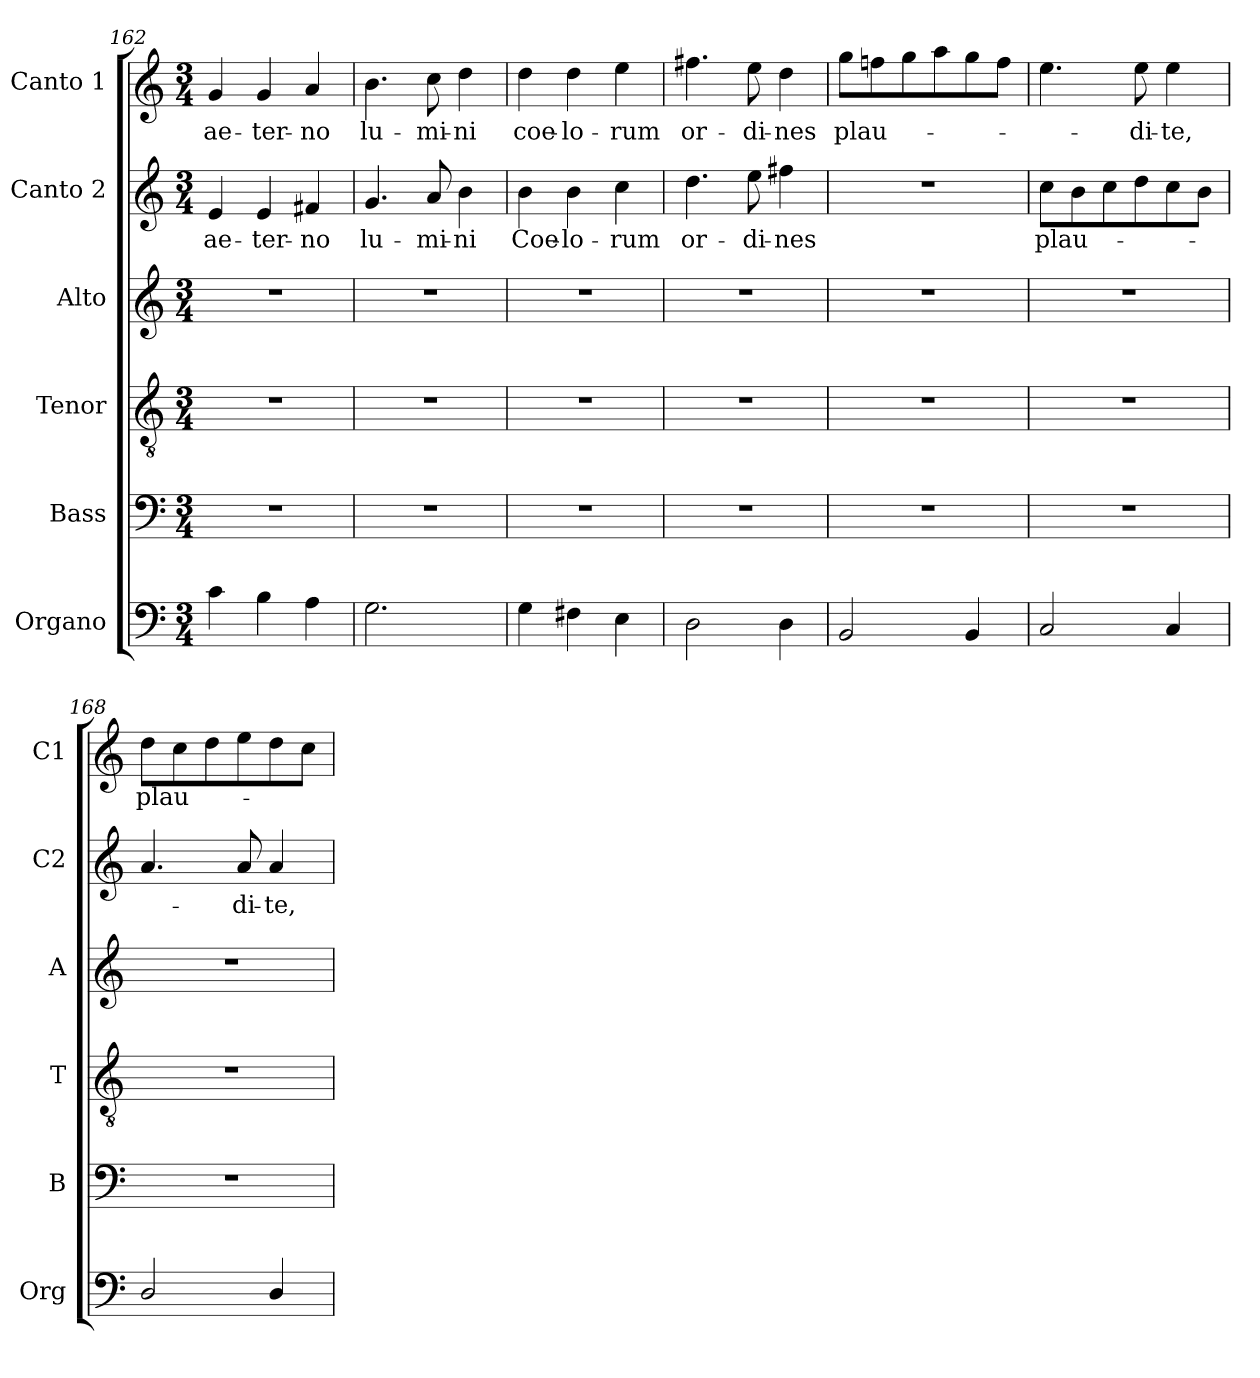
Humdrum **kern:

**kern	**kern	**kern	**kern	**kern	**text	**kern	**text
*part6	*part5	*part4	*part3	*part2	*part2	*part1	*part1
*staff6	*staff5	*staff4	*staff3	*staff2	*staff2	*staff1	*staff1
*I"Organo	*I"Bass	*I"Tenor	*I"Alto	*I"Canto 2	*	*I"Canto 1	*
*I'Org	*I'B	*I'T	*I'A	*I'C2	*	*I'C1	*
*clefF4	*clefF4	*clefGv2	*clefG2	*clefG2	*	*clefG2	*
*	*	*ITrd7c12	*	*	*	*	*
*k[]	*k[]	*k[]	*k[]	*k[]	*	*k[]	*
*C:	*C:	*C:	*C:	*C:	*	*C:	*
*M3/4	*M3/4	*M3/4	*M3/4	*M3/4	*	*M3/4	*
=162	=162	=162	=162	=162	=162	=162	=162
!	!	!	!	!	!LO:LY:b	!	!
!	!	!	!	!	!	!	!LO:LY:b
4c\	2.r	2.r	2.r	4e/	ae-	4g/	ae-
!	!	!	!	!	!LO:LY:b	!	!
!	!	!	!	!	!	!	!LO:LY:b
4B\	.	.	.	4e/	-ter-	4g/	-ter-
!	!	!	!	!	!LO:LY:b	!	!
!	!	!	!	!	!	!	!LO:LY:b
4A\	.	.	.	4f#X/	-no	4a/	-no
=163	=163	=163	=163	=163	=163	=163	=163
!	!	!	!	!	!LO:LY:b	!	!
!	!	!	!	!	!	!	!LO:LY:b
2.G\	2.r	2.r	2.r	4.g/	lu-	4.b\	lu-
!	!	!	!	!	!LO:LY:b	!	!
!	!	!	!	!	!	!	!LO:LY:b
.	.	.	.	8a/	-mi-	8cc\	-mi-
!	!	!	!	!	!LO:LY:b	!	!
!	!	!	!	!	!	!	!LO:LY:b
.	.	.	.	4b\	-ni	4dd\	-ni
=164	=164	=164	=164	=164	=164	=164	=164
!	!	!	!	!	!LO:LY:b	!	!
!	!	!	!	!	!	!	!LO:LY:b
4G\	2.r	2.r	2.r	4b\	Coe-	4dd\	coe-
!	!	!	!	!	!LO:LY:b	!	!
!	!	!	!	!	!	!	!LO:LY:b
4F#X\	.	.	.	4b\	-lo-	4dd\	-lo-
!	!	!	!	!	!LO:LY:b	!	!
!	!	!	!	!	!	!	!LO:LY:b
4E\	.	.	.	4cc\	-rum	4ee\	-rum
=165	=165	=165	=165	=165	=165	=165	=165
!	!	!	!	!	!LO:LY:b	!	!
!	!	!	!	!	!	!	!LO:LY:b
2D\	2.r	2.r	2.r	4.dd\	or-	4.ff#X\	or-
!	!	!	!	!	!LO:LY:b	!	!
!	!	!	!	!	!	!	!LO:LY:b
.	.	.	.	8ee\	-di-	8ee\	-di-
!	!	!	!	!	!LO:LY:b	!	!
!	!	!	!	!	!	!	!LO:LY:b
4D\	.	.	.	4ff#X\	-nes	4dd\	-nes
!!LO:LB:g=z
=166	=166	=166	=166	=166	=166	=166	=166
!	!	!	!	!	!	!	!LO:LY:b
2BB/	2.r	2.r	2.r	2.r	.	8gg\L	plau-
.	.	.	.	.	.	8ffn\	.
.	.	.	.	.	.	8gg\	.
.	.	.	.	.	.	8aa\	.
4BB/	.	.	.	.	.	8gg\	.
.	.	.	.	.	.	8ff\J	.
=167	=167	=167	=167	=167	=167	=167	=167
!	!	!	!	!	!LO:LY:b	!	!
2C/	2.r	2.r	2.r	8cc\L	plau-	4.ee\	.
.	.	.	.	8b\	.	.	.
.	.	.	.	8cc\	.	.	.
!	!	!	!	!	!	!	!LO:LY:b
.	.	.	.	8dd\	.	8ee\	-di-
!	!	!	!	!	!	!	!LO:LY:b
4C/	.	.	.	8cc\	.	4ee\	te,
.	.	.	.	8b\J	.	.	.
=168	=168	=168	=168	=168	=168	=168	=168
!	!	!	!	!	!	!	!LO:LY:b
2D/	2.r	2.r	2.r	4.a/	.	8dd\L	plau-
.	.	.	.	.	.	8cc\	.
.	.	.	.	.	.	8dd\	.
!	!	!	!	!	!LO:LY:b	!	!
.	.	.	.	8a/	-di-	8ee\	.
!	!	!	!	!	!LO:LY:b	!	!
4D/	.	.	.	4a/	te,	8dd\	.
.	.	.	.	.	.	8cc\J	.
=	=	=	=	=	=	=	=
*-	*-	*-	*-	*-	*-	*-	*-
